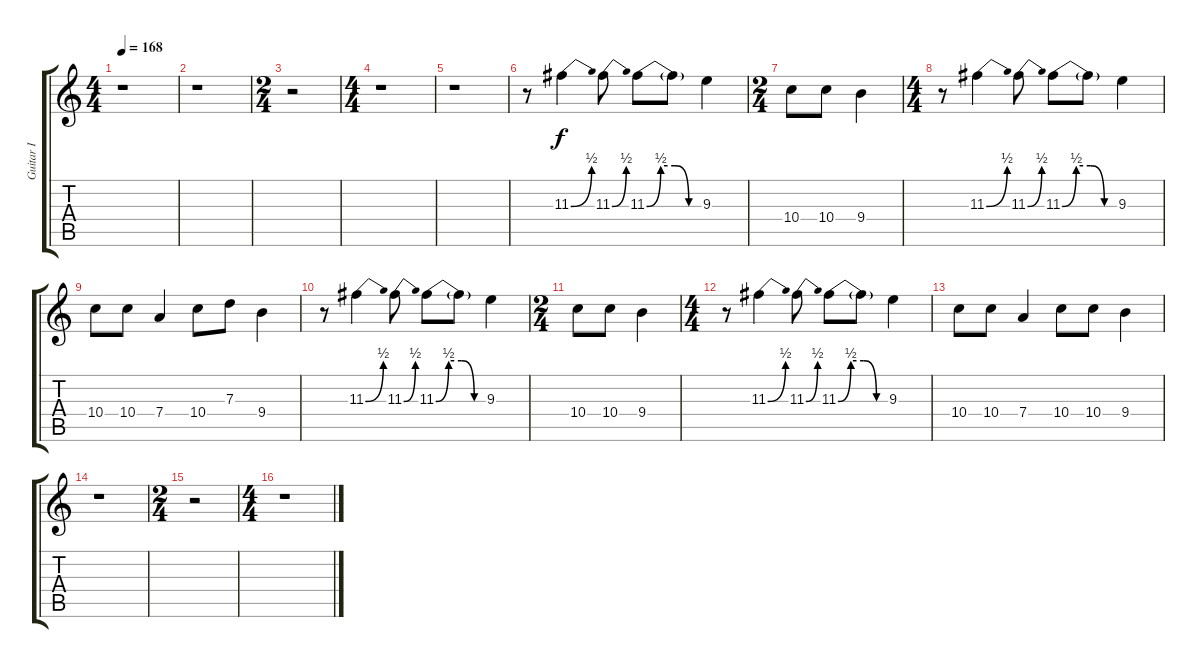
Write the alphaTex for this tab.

\track ("Guitar I" "Guitar I") {instrument distortionguitar}
\staff {score tabs}
\tuning (E4 B3 G3 D3 A2 E2) {hide}
\ts (4 4)
\tempo 168
\clef g2
\ks c
r.1{dy f} |
r.1 |
\ts (2 4)
r.2 |
\ts (4 4)
r.1 |
r.1 |
r.8{instrument distortionguitar} 11.3{be (bend 0 0 60 2)}.4 11.3{be (bend 0 0 60 2)}.8 11.3{be (custom 0 0 15 2 30 2 45 0 60 0)}.8 11.3{t}.8 9.3.4 |
\ts (2 4)
10.4.8 10.4.8 9.4.4 |
\ts (4 4)
r.8 11.3{be (bend 0 0 60 2)}.4 11.3{be (bend 0 0 60 2)}.8 11.3{be (custom 0 0 15 2 30 2 45 0 60 0)}.8 11.3{t}.8 9.3.4 |
10.4.8 10.4.8 7.4.4 10.4.8 7.3.8 9.4.4 |
r.8 11.3{be (bend 0 0 60 2)}.4 11.3{be (bend 0 0 60 2)}.8 11.3{be (custom 0 0 15 2 30 2 45 0 60 0)}.8 11.3{t}.8 9.3.4 |
\ts (2 4)
10.4.8 10.4.8 9.4.4 |
\ts (4 4)
r.8 11.3{be (bend 0 0 60 2)}.4 11.3{be (bend 0 0 60 2)}.8 11.3{be (custom 0 0 15 2 30 2 45 0 60 0)}.8 11.3{t}.8 9.3.4 |
10.4.8 10.4.8 7.4.4 10.4.8 10.4.8 9.4.4 |
r.1 |
\ts (2 4)
r.2 |
\ts (4 4)
r.1
